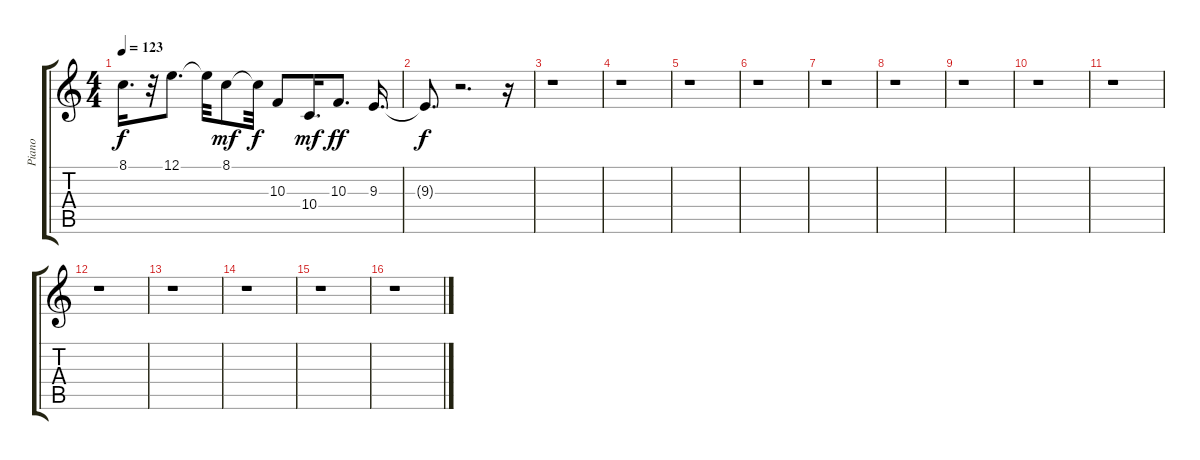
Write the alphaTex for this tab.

\track ("Piano" "Piano") {instrument acousticgrandpiano}
\staff {score tabs}
\tuning (E4 B3 G3 D3 A2 E2) {hide}
\ts (4 4)
\tempo 123
\clef g2
\ks c
8.1{t}.16{d dy f} r.32 12.1.8{d} 12.1{t}.32 8.1.8{dy mf} 8.1{t}.32{dy f} 10.3.8 10.4.16{d dy mf} 10.3.8{d dy ff} 9.3.16{d} |
9.3{t}.8{d dy f} r.2{d} r.16 |
r.1 |
r.1 |
r.1 |
r.1 |
r.1 |
r.1 |
r.1 |
r.1 |
r.1 |
r.1 |
r.1 |
r.1 |
r.1 |
r.1
